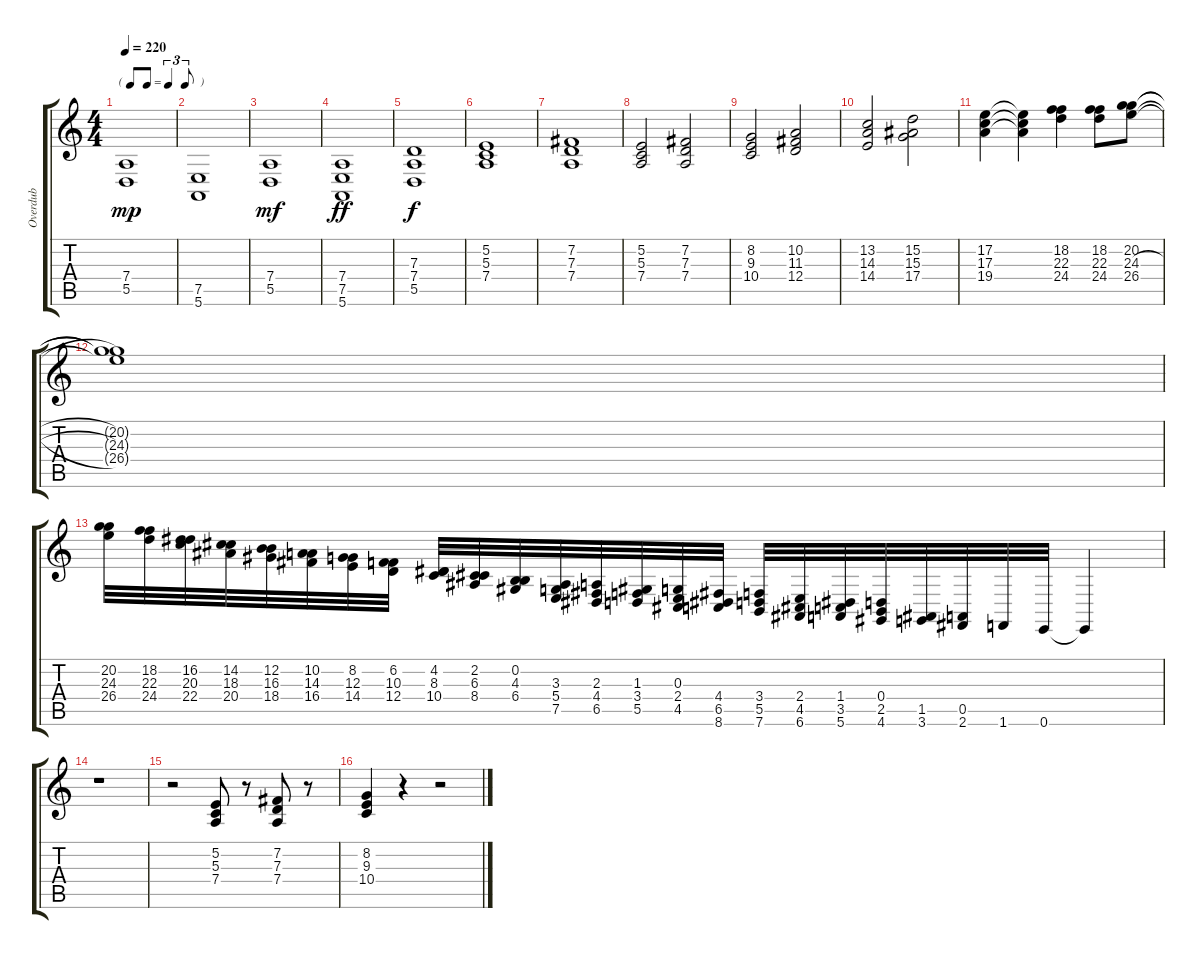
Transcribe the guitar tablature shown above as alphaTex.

\track ("Overdub" "Overdub") {instrument drawbarorgan}
\staff {score tabs}
\tuning (E4 B3 G3 D3 A2 E2) {hide}
\ts (4 4)
\tf triplet8th
\tempo 220
\clef g2
\ks c
(7.4 5.5).1{dy mp} |
(7.5 5.6).1 |
(7.4 5.5).1{dy mf} |
(7.4 7.5 5.6).1{dy ff} |
(7.3 7.4 5.5).1{dy f} |
(5.2 5.3 7.4).1 |
(7.2 7.3 7.4).1 |
(5.2 5.3 7.4).2 (7.2 7.3 7.4).2 |
(8.2 9.3 10.4).2 (10.2 11.3 12.4).2 |
(13.2 14.3 14.4).2 (15.2 15.3 17.4).2 |
(17.2 17.3 19.4).4 (17.2{t} 17.3{t} 19.4{t}).4 (18.2 22.3 24.4).4 (18.2 22.3 24.4).8 (20.2{h} 24.3{h} 26.4{h}).8 |
(20.2{t} 24.3{t} 26.4{t}).1 |
(20.2 24.3 26.4).32 (18.2 22.3 24.4).32 (16.2 20.3 22.4).32 (14.2 18.3 20.4).32 (12.2 16.3 18.4).32 (10.2 14.3 16.4).32 (8.2 12.3 14.4).32 (6.2 10.3 12.4).32 (4.2 8.3 10.4).32 (2.2 6.3 8.4).32 (0.2 4.3 6.4).32 (3.3 5.4 7.5).32 (2.3 4.4 6.5).32 (1.3 3.4 5.5).32 (0.3 2.4 4.5).32 (4.4 6.5 8.6).32 (3.4 5.5 7.6).32 (2.4 4.5 6.6).32 (1.4 3.5 5.6).32 (0.4 2.5 4.6).32 (1.5 3.6).32 (0.5 2.6).32 1.6.32 0.6.32 0.6{t}.4 |
r.1 |
r.2 (5.2 5.3 7.4).8 r.8 (7.2 7.3 7.4).8 r.8 |
(8.2 9.3 10.4).4 r.4 r.2
